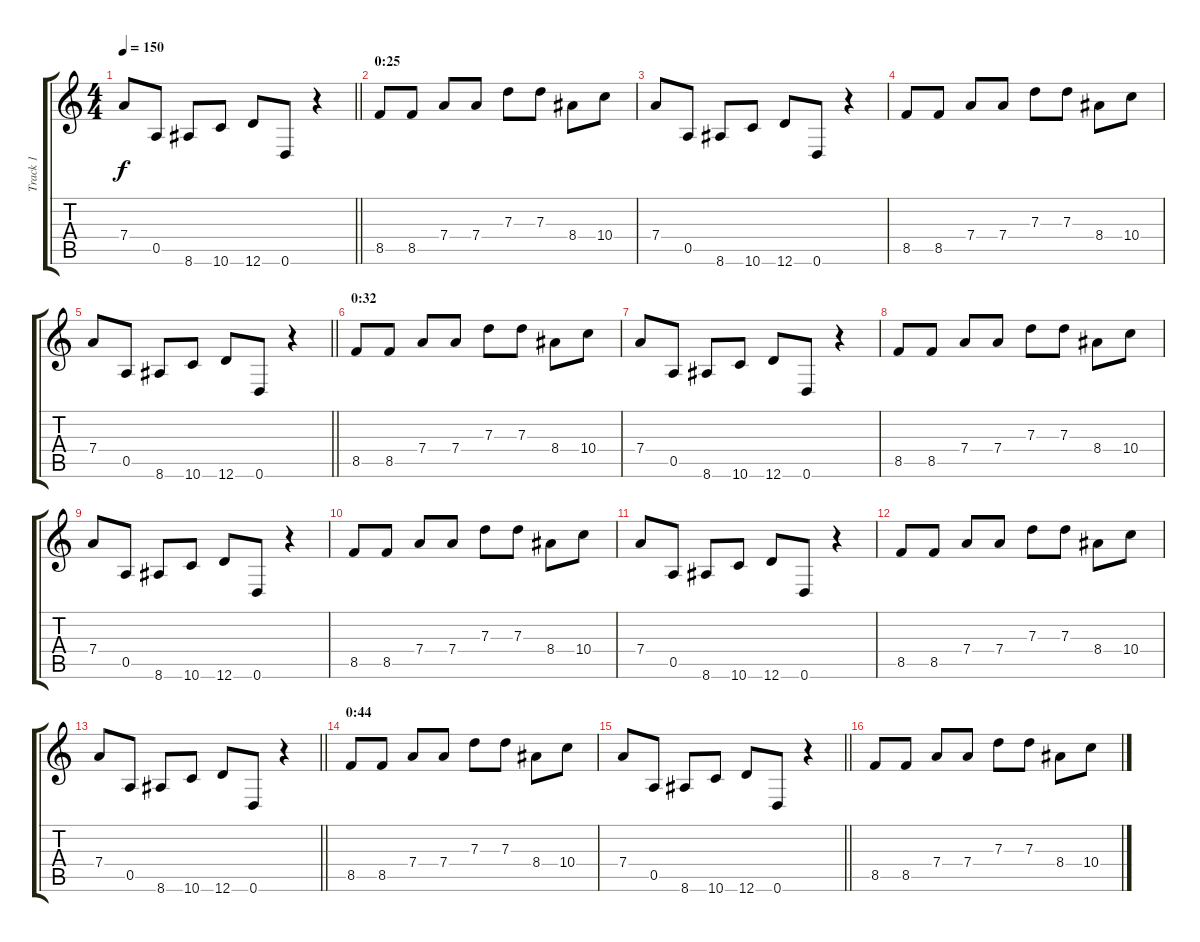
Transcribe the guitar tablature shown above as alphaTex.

\track ("Track 1" "Track 1") {instrument electricguitarjazz}
\staff {score tabs}
\tuning (E4 B3 G3 D3 A2 D2) {hide}
\ts (4 4)
\tempo 150
\clef g2
\barLineRight lightlight
\ks c
7.4.8{dy f} 0.5.8 8.6.8 10.6.8 12.6.8 0.6.8 r.4 |
\section ("" "0:25")
8.5.8 8.5.8 7.4.8 7.4.8 7.3.8 7.3.8 8.4.8 10.4.8 |
7.4.8 0.5.8 8.6.8 10.6.8 12.6.8 0.6.8 r.4 |
8.5.8 8.5.8 7.4.8 7.4.8 7.3.8 7.3.8 8.4.8 10.4.8 |
\barLineRight lightlight
7.4.8 0.5.8 8.6.8 10.6.8 12.6.8 0.6.8 r.4 |
\section ("" "0:32")
8.5.8 8.5.8 7.4.8 7.4.8 7.3.8 7.3.8 8.4.8 10.4.8 |
7.4.8 0.5.8 8.6.8 10.6.8 12.6.8 0.6.8 r.4 |
8.5.8 8.5.8 7.4.8 7.4.8 7.3.8 7.3.8 8.4.8 10.4.8 |
7.4.8 0.5.8 8.6.8 10.6.8 12.6.8 0.6.8 r.4 |
8.5.8 8.5.8 7.4.8 7.4.8 7.3.8 7.3.8 8.4.8 10.4.8 |
7.4.8 0.5.8 8.6.8 10.6.8 12.6.8 0.6.8 r.4 |
8.5.8 8.5.8 7.4.8 7.4.8 7.3.8 7.3.8 8.4.8 10.4.8 |
\barLineRight lightlight
7.4.8 0.5.8 8.6.8 10.6.8 12.6.8 0.6.8 r.4 |
\section ("" "0:44")
8.5.8 8.5.8 7.4.8 7.4.8 7.3.8 7.3.8 8.4.8 10.4.8 |
\barLineRight lightlight
7.4.8 0.5.8 8.6.8 10.6.8 12.6.8 0.6.8 r.4 |
8.5.8 8.5.8 7.4.8 7.4.8 7.3.8 7.3.8 8.4.8 10.4.8
